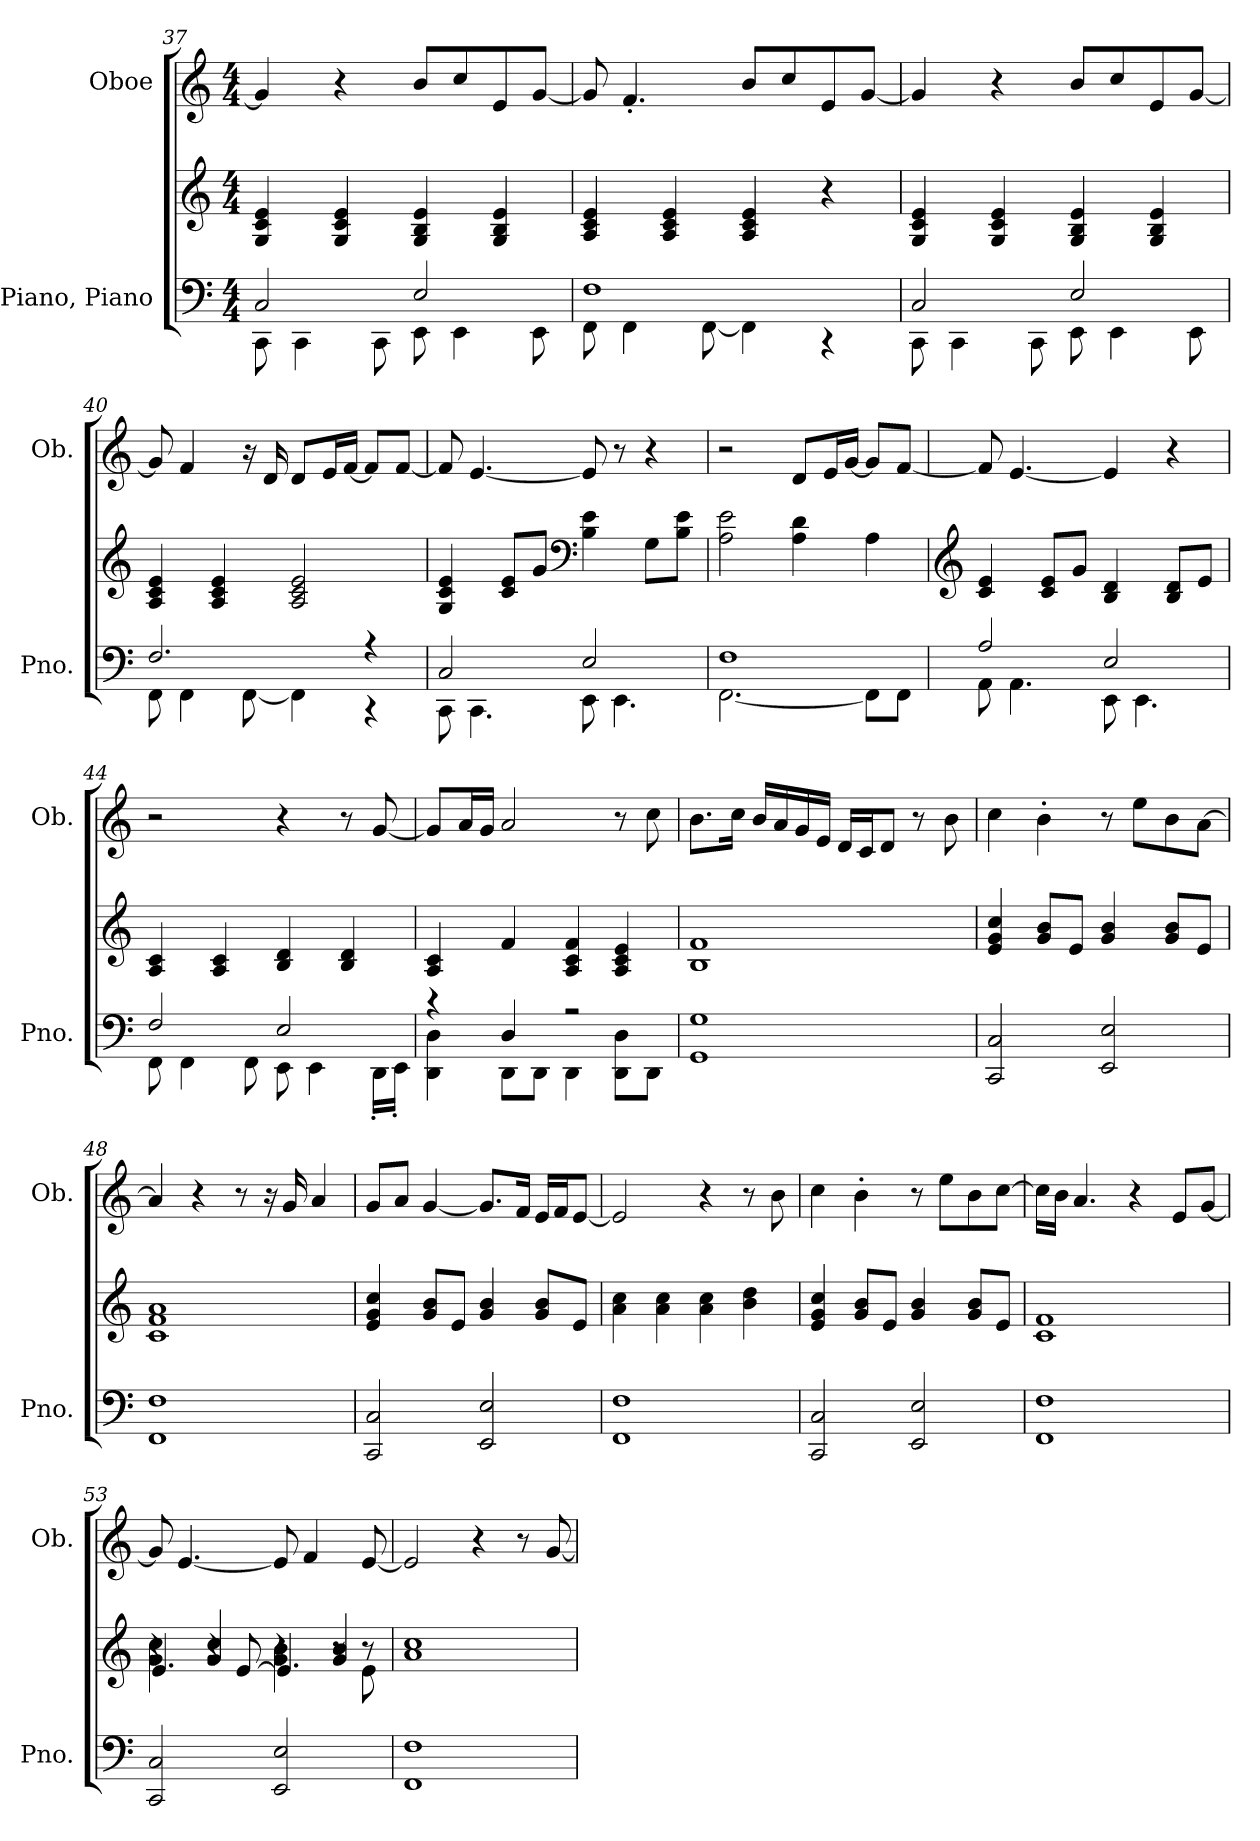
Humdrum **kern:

**kern	**kern	**kern
*part2	*part2	*part1
*staff3	*staff2	*staff1
*I"Piano, Piano	*	*I"Oboe
*I'Pno.	*	*I'Ob.
*clefF4	*clefG2	*clefG2
*k[]	*k[]	*k[]
*M4/4	*M4/4	*M4/4
=37	=37	=37
*^	*	*
2C/	8CC\	4G/ 4c/ 4e/	4g/]
.	4CC\	.	.
.	.	4G/ 4c/ 4e/	4r
.	8CC\	.	.
2E/	8EE\	4G/ 4B/ 4e/	8b/L
.	4EE\	.	8cc/
.	.	4G/ 4B/ 4e/	8e/
.	8EE\	.	[8g/J
=38	=38	=38	=38
1F	8FF\	4A/ 4c/ 4e/	8g/]
.	4FF\	.	4.f'/
.	.	4A/ 4c/ 4e/	.
.	[8FF\	.	.
.	4FF\]	4A/ 4c/ 4e/	8b/L
.	.	.	8cc/
.	4r	4r	8e/
.	.	.	[8g/J
=39	=39	=39	=39
2C/	8CC\	4G/ 4c/ 4e/	4g/]
.	4CC\	.	.
.	.	4G/ 4c/ 4e/	4r
.	8CC\	.	.
2E/	8EE\	4G/ 4B/ 4e/	8b/L
.	4EE\	.	8cc/
.	.	4G/ 4B/ 4e/	8e/
.	8EE\	.	[8g/J
=40	=40	=40	=40
2.F/	8FF\	4A/ 4c/ 4e/	8g/]
.	4FF\	.	4f/
.	.	4A/ 4c/ 4e/	.
.	[8FF\	.	16r
.	.	.	16d/
.	4FF\]	2A/ 2c/ 2e/	8d/L
.	.	.	16e/L
.	.	.	[16f/JJ
4r	4r	.	8f/L]
.	.	.	[8f/J
=41	=41	=41	=41
2C/	8CC\	4G/ 4c/ 4e/	8f/]
.	4.CC\	.	[4.e/
.	.	8c/ 8e/L	.
.	.	8g/J	.
*	*	*clefF4	*
2E/	8EE\	4B\ 4e\	8e/]
.	4.EE\	.	8r
.	.	8G\L	4r
.	.	8B\ 8e\J	.
=42	=42	=42	=42
1F	[2.FF\	2A\ 2e\	2r
.	.	4A\ 4d\	8d/L
.	.	.	16e/L
.	.	.	[16g/JJ
.	8FF\L]	4A\	8g/L]
.	8FF\J	.	[8f/J
=43	=43	=43	=43
*	*	*clefG2	*
2A/	8AA\	4c/ 4e/	8f/]
.	4.AA\	.	[4.e/
.	.	8c/ 8e/L	.
.	.	8g/J	.
2E/	8EE\	4B/ 4d/	4e/]
.	4.EE\	.	.
.	.	8B/ 8d/L	4r
.	.	8e/J	.
=44	=44	=44	=44
2F/	8FF\	4A/ 4c/	2r
.	4FF\	.	.
.	.	4A/ 4c/	.
.	8FF\	.	.
2E/	8EE\	4B/ 4d/	4r
.	4EE\	.	.
.	.	4B/ 4d/	8r
.	16DD'\LL	.	[8g/
.	16EE'\JJ	.	.
=45	=45	=45	=45
4r	4DD\ 4D\	4A/ 4c/	8g/L]
.	.	.	16a/L
.	.	.	16g/JJ
4D/	8DD\L	4f/	2a/
.	8DD\J	.	.
2r	4DD\	4A/ 4c/ 4f/	.
.	8DD\ 8D\L	4A/ 4c/ 4e/	8r
.	8DD\J	.	8cc\
*v	*v	*	*
=46	=46	=46
1GG 1G	1B 1f	8.b\L
.	.	16cc\Jk
.	.	16b/LL
.	.	16a/
.	.	16g/
.	.	16e/JJ
.	.	16d/LL
.	.	16c/J
.	.	8d/J
.	.	8r
.	.	8b\
=47	=47	=47
2CC/ 2C/	4e/ 4g/ 4cc/	4cc\
.	8g/ 8b/L	4b'\
.	8e/J	.
2EE/ 2E/	4g/ 4b/	8r
.	.	8ee\L
.	8g/ 8b/L	8b\
.	8e/J	[8a\J
=48	=48	=48
1FF 1F	1c 1f 1a	4a/]
.	.	4r
.	.	8r
.	.	16r
.	.	16g/
.	.	4a/
=49	=49	=49
2CC/ 2C/	4e/ 4g/ 4cc/	8g/L
.	.	8a/J
.	8g/ 8b/L	[4g/
.	8e/J	.
2EE/ 2E/	4g/ 4b/	8.g/L]
.	.	16f/Jk
.	8g/ 8b/L	16e/LL
.	.	16f/J
.	8e/J	[8e/J
=50	=50	=50
1FF 1F	4a\ 4cc\	2e/]
.	4a\ 4cc\	.
.	4a\ 4cc\	4r
.	4b\ 4dd\	8r
.	.	8b\
=51	=51	=51
2CC/ 2C/	4e/ 4g/ 4cc/	4cc\
.	8g/ 8b/L	4b'\
.	8e/J	.
2EE/ 2E/	4g/ 4b/	8r
.	.	8ee\L
.	8g/ 8b/L	8b\
.	8e/J	[8cc\J
=52	=52	=52
1FF 1F	1c 1f	16cc\LL]
.	.	16b\JJ
.	.	4.a/
.	.	4r
.	.	8e/L
.	.	[8g/J
=53	=53	=53
*	*^	*
*	*	*^	*
2CC/ 2C/	4r	4g\ 4cc\	4.e/	8g/]
.	.	.	.	[4.e/
.	4g/ 4cc/	4r	.	.
.	.	.	[8e/	.
2EE/ 2E/	4r	4g\ 4b\	4.e/]	8e/]
.	.	.	.	4f/
.	4g/ 4b/	8r	.	.
.	.	8e\	8r	[8e/
*	*v	*v	*v	*
=54	=54	=54
1FF 1F	1a 1cc	2e/]
.	.	4r
.	.	8r
.	.	[8g/
=	=	=
*-	*-	*-
